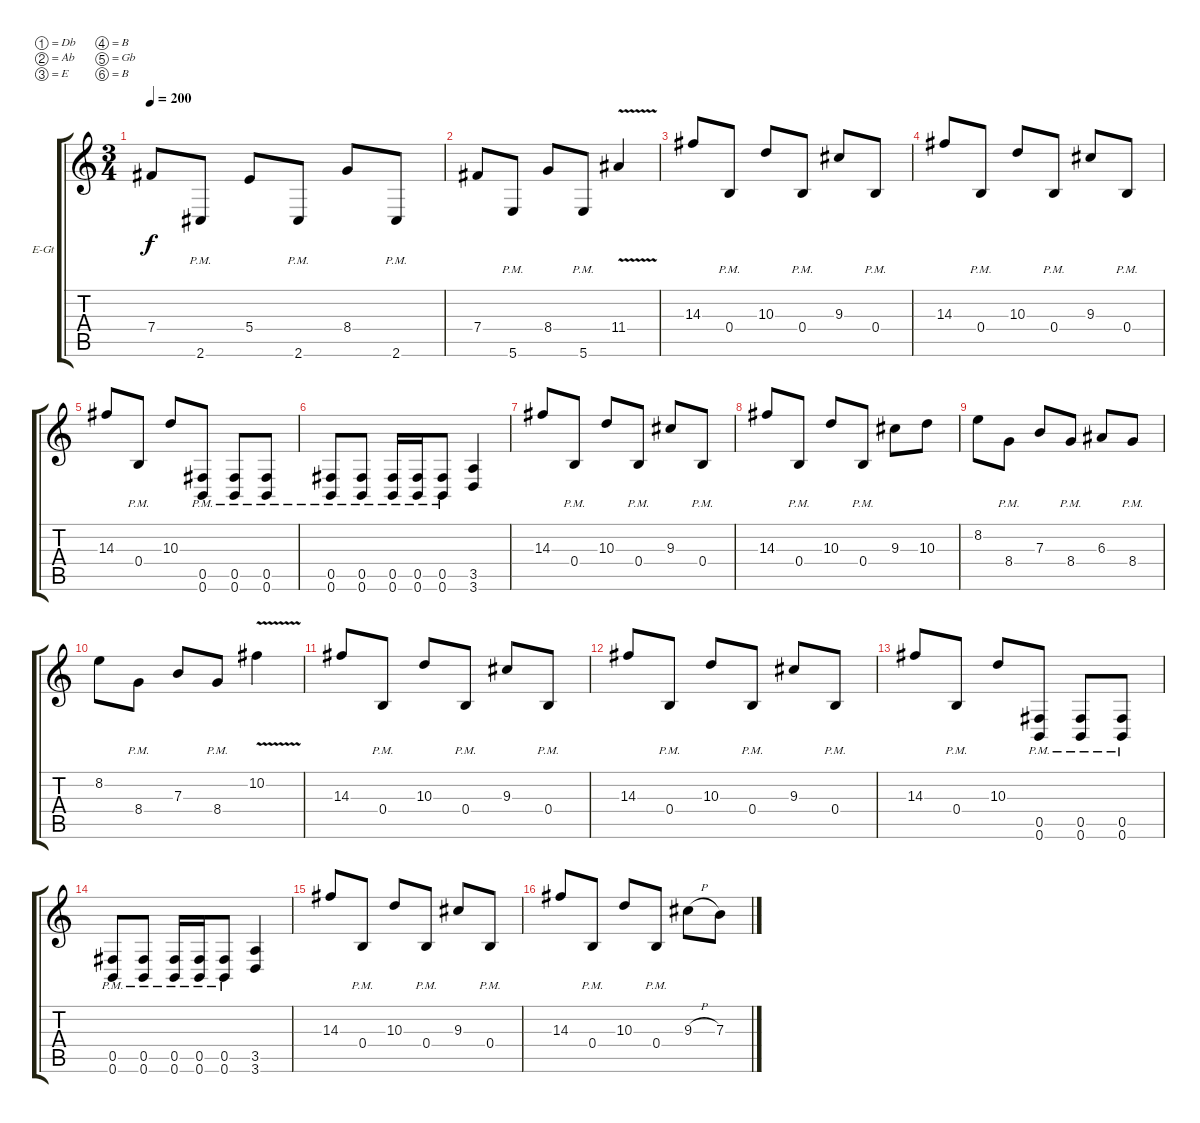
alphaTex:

\bracketExtendMode groupsimilarinstruments
\firstSystemTrackNameOrientation horizontal
\otherSystemsTrackNameOrientation horizontal
\track ("Track 2" "E-Gt") {multiBarRest instrument overdrivenguitar}
\staff {score tabs}
\tuning (Db4 Ab3 E3 B2 Gb2 B1)
\ts (3 4)
\tempo 200
\clef g2
\ks c
7.4.8{dy f} 2.6{pm}.8 5.4.8 2.6{pm}.8 8.4.8 2.6{pm}.8 |
7.4.8 5.6{pm}.8 8.4.8 5.6{pm}.8 11.4{v}.4 |
14.3.8 0.4{pm}.8 10.3.8 0.4{pm}.8 9.3.8 0.4{pm}.8 |
14.3.8 0.4{pm}.8 10.3.8 0.4{pm}.8 9.3.8 0.4{pm}.8 |
14.3.8 0.4{pm}.8 10.3.8 (0.5{pm} 0.6{pm}).8 (0.5{pm} 0.6{pm}).8 (0.5{pm} 0.6{pm}).8 |
(0.5{pm} 0.6{pm}).8 (0.5{pm} 0.6{pm}).8 (0.5{pm} 0.6{pm}).16 (0.5{pm} 0.6{pm}).16 (0.5{pm} 0.6{pm}).8 (3.5 3.6).4 |
14.3.8 0.4{pm}.8 10.3.8 0.4{pm}.8 9.3.8 0.4{pm}.8 |
14.3.8 0.4{pm}.8 10.3.8 0.4{pm}.8 9.3.8 10.3.8 |
8.2.8 8.4{pm}.8 7.3.8 8.4{pm}.8 6.3.8 8.4{pm}.8 |
8.2.8 8.4{pm}.8 7.3.8 8.4{pm}.8 10.2{v}.4 |
14.3.8 0.4{pm}.8 10.3.8 0.4{pm}.8 9.3.8 0.4{pm}.8 |
14.3.8 0.4{pm}.8 10.3.8 0.4{pm}.8 9.3.8 0.4{pm}.8 |
14.3.8 0.4{pm}.8 10.3.8 (0.5{pm} 0.6{pm}).8 (0.5{pm} 0.6{pm}).8 (0.5{pm} 0.6{pm}).8 |
(0.5{pm} 0.6{pm}).8 (0.5{pm} 0.6{pm}).8 (0.5{pm} 0.6{pm}).16 (0.5{pm} 0.6{pm}).16 (0.5{pm} 0.6{pm}).8 (3.5 3.6).4 |
14.3.8 0.4{pm}.8 10.3.8 0.4{pm}.8 9.3.8 0.4{pm}.8 |
14.3.8 0.4{pm}.8 10.3.8 0.4{pm}.8 9.3{h}.8 7.3.8
